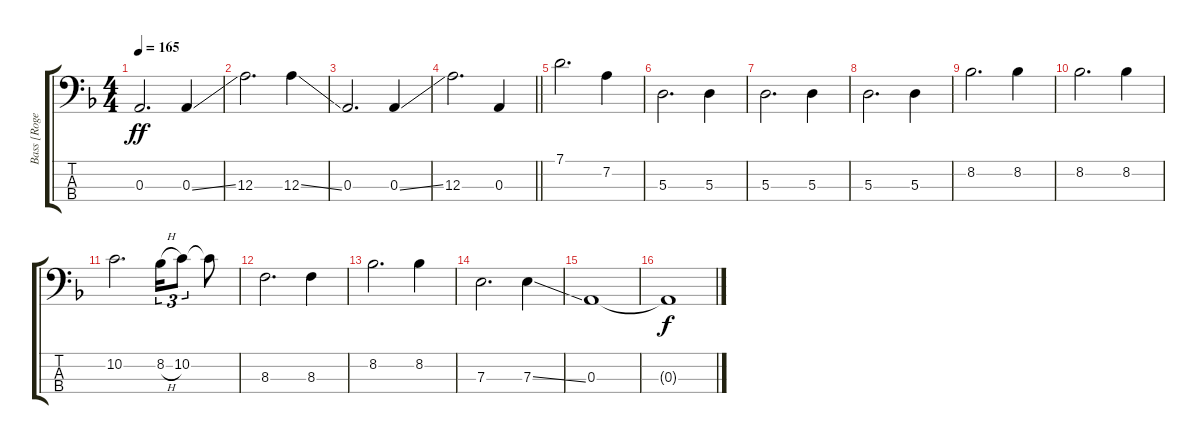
\track ("Bass [Roger Waters]" "Bass [Roge") {instrument electricbassfinger}
\staff {score tabs}
\tuning (G2 D2 A1 E1) {hide}
\ts (4 4)
\tempo 165
\clef f4
\ks dminor
0.3.2{d dy ff} 0.3{ss}.4 |
12.3.2{d} 12.3{ss}.4 |
0.3.2{d} 0.3{ss}.4 |
\barLineRight lightlight
12.3.2{d} 0.3.4 |
7.1.2{d} 7.2.4 |
5.3.2{d} 5.3.4 |
5.3.2{d} 5.3.4 |
5.3.2{d} 5.3.4 |
8.2.2{d} 8.2.4 |
8.2.2{d} 8.2.4 |
10.2.2{d} 8.2{h}.16{tu (3 2)} 10.2.8{tu (3 2)} 10.2{t}.8 |
8.3.2{d} 8.3.4 |
8.2.2{d} 8.2.4 |
7.3.2{d} 7.3{ss}.4 |
0.3.1 |
0.3{t}.1{dy f}
